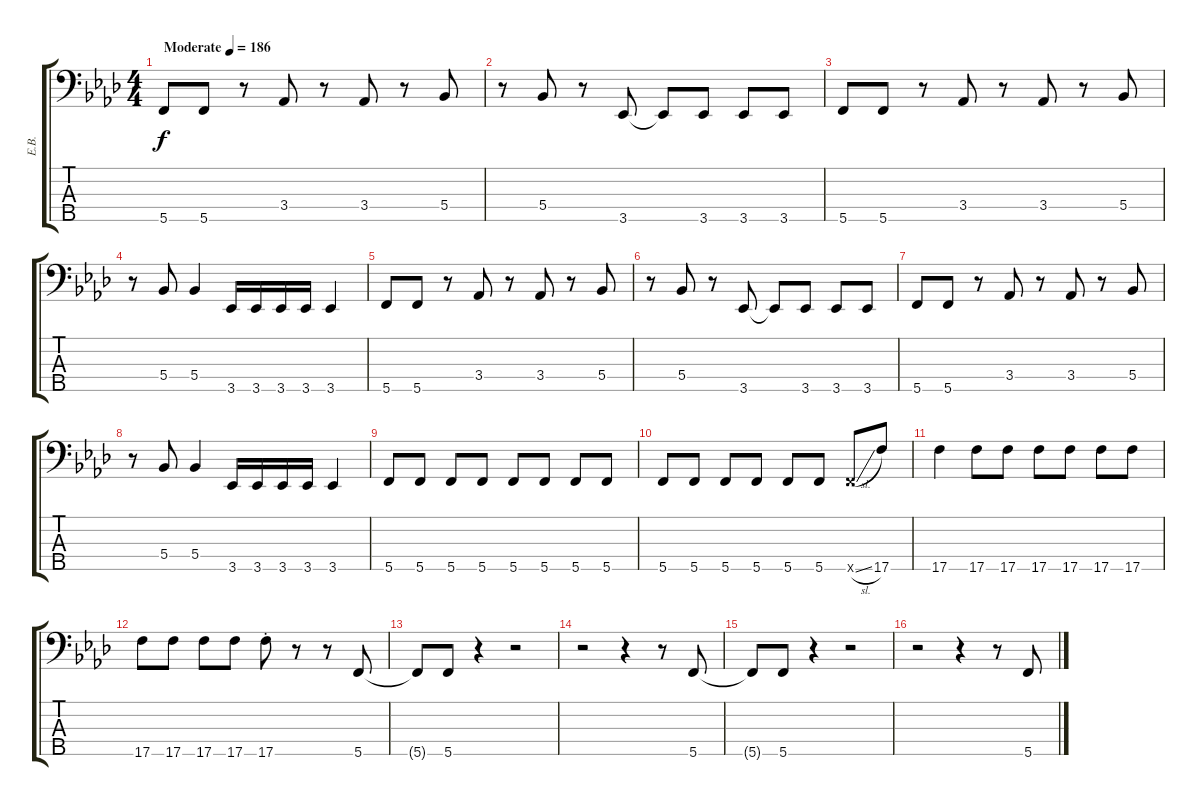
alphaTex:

\track ("E.B." "E.B.") {instrument electricbassfinger}
\staff {score tabs}
\tuning (Ab2 Eb2 Bb1 F1 C1) {hide}
\ts (4 4)
\tempo (186 "Moderate")
\clef f4
\ks ab
5.5.8{dy f instrument electricbassfinger} 5.5.8 r.8 3.4.8 r.8 3.4.8 r.8 5.4.8 |
r.8 5.4.8 r.8 3.5.8 3.5{t}.8 3.5.8 3.5.8 3.5.8 |
5.5.8 5.5.8 r.8 3.4.8 r.8 3.4.8 r.8 5.4.8 |
r.8 5.4.8 5.4.4 3.5.16 3.5.16 3.5.16 3.5.16 3.5.4 |
5.5.8 5.5.8 r.8 3.4.8 r.8 3.4.8 r.8 5.4.8 |
r.8 5.4.8 r.8 3.5.8 3.5{t}.8 3.5.8 3.5.8 3.5.8 |
5.5.8 5.5.8 r.8 3.4.8 r.8 3.4.8 r.8 5.4.8 |
r.8 5.4.8 5.4.4 3.5.16 3.5.16 3.5.16 3.5.16 3.5.4 |
5.5.8 5.5.8 5.5.8 5.5.8 5.5.8 5.5.8 5.5.8 5.5.8 |
5.5.8 5.5.8 5.5.8 5.5.8 5.5.8 5.5.8 5.5{sl x}.8 17.5.8 |
17.5.4 17.5.8 17.5.8 17.5.8 17.5.8 17.5.8 17.5.8 |
17.5.8 17.5.8 17.5.8 17.5.8 17.5{st}.8 r.8 r.8 5.5.8 |
5.5{t}.8 5.5.8 r.4 r.2 |
r.2 r.4 r.8 5.5.8 |
5.5{t}.8 5.5.8 r.4 r.2 |
r.2 r.4 r.8 5.5.8
